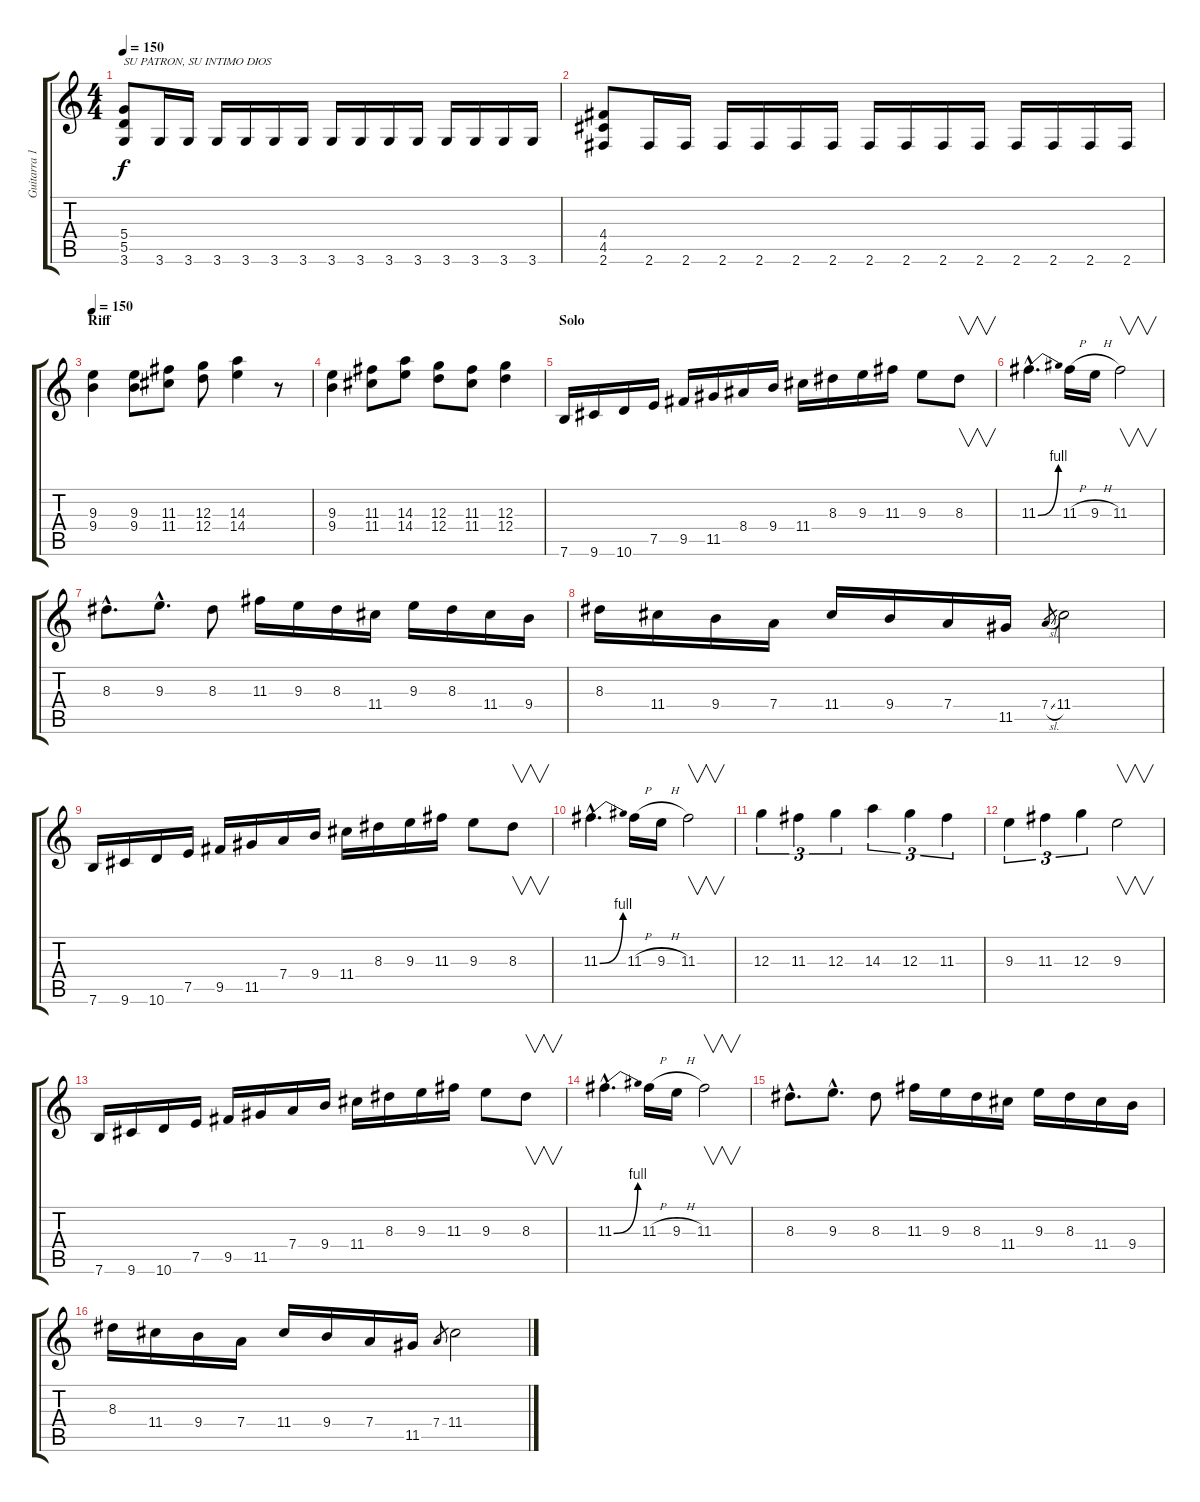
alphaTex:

\track ("Guitarra 1" "Guitarra 1") {instrument distortionguitar}
\staff {score tabs}
\tuning (E4 B3 G3 D3 A2 E2) {hide}
\ts (4 4)
\tempo 150
\clef g2
\ks c
(5.4 5.5 3.6).8{txt "SU PATRON, SU INTIMO DIOS" dy f} 3.6.16 3.6.16 3.6.16 3.6.16 3.6.16 3.6.16 3.6.16 3.6.16 3.6.16 3.6.16 3.6.16 3.6.16 3.6.16 3.6.16 |
(4.4 4.5 2.6).8 2.6.16 2.6.16 2.6.16 2.6.16 2.6.16 2.6.16 2.6.16 2.6.16 2.6.16 2.6.16 2.6.16 2.6.16 2.6.16 2.6.16 |
\section ("" "Riff")
\tempo 150
(9.3 9.4).4 (9.3 9.4).8 (11.3 11.4).8 (12.3 12.4).8 (14.3 14.4).4 r.8 |
(9.3 9.4).4 (11.3 11.4).8 (14.3 14.4).8 (12.3 12.4).8 (11.3 11.4).8 (12.3 12.4).4 |
\section ("" "Solo")
7.6.16 9.6.16 10.6.16 7.5.16 9.5.16 11.5.16 8.4.16 9.4.16 11.4.16 8.3.16 9.3.16 11.3.16 9.3.8 8.3.8{v} |
11.3{be (bend 0 0 60 4) hac}.4{d} 11.3{h}.16 9.3{h}.16 11.3.2{v} |
8.3{hac}.8{d} 9.3{hac}.8{d} 8.3.8 11.3.16 9.3.16 8.3.16 11.4.16 9.3.16 8.3.16 11.4.16 9.4.16 |
8.3.16 11.4.16 9.4.16 7.4.16 11.4.16 9.4.16 7.4.16 11.5.16 7.4{sl}.8{gr} 11.4.2 |
7.6.16 9.6.16 10.6.16 7.5.16 9.5.16 11.5.16 7.4.16 9.4.16 11.4.16 8.3.16 9.3.16 11.3.16 9.3.8 8.3.8{v} |
11.3{be (bend 0 0 60 4) hac}.4{d} 11.3{h}.16 9.3{h}.16 11.3.2{v} |
12.3.4{tu (3 2)} 11.3.4{tu (3 2)} 12.3.4{tu (3 2)} 14.3.4{tu (3 2)} 12.3.4{tu (3 2)} 11.3.4{tu (3 2)} |
9.3.4{tu (3 2)} 11.3.4{tu (3 2)} 12.3.4{tu (3 2)} 9.3.2{v} |
7.6.16 9.6.16 10.6.16 7.5.16 9.5.16 11.5.16 7.4.16 9.4.16 11.4.16 8.3.16 9.3.16 11.3.16 9.3.8 8.3.8{v} |
11.3{be (bend 0 0 60 4) hac}.4{d} 11.3{h}.16 9.3{h}.16 11.3.2{v} |
8.3{hac}.8{d} 9.3{hac}.8{d} 8.3.8 11.3.16 9.3.16 8.3.16 11.4.16 9.3.16 8.3.16 11.4.16 9.4.16 |
8.3.16 11.4.16 9.4.16 7.4.16 11.4.16 9.4.16 7.4.16 11.5.16 7.4.8{gr} 11.4.2
